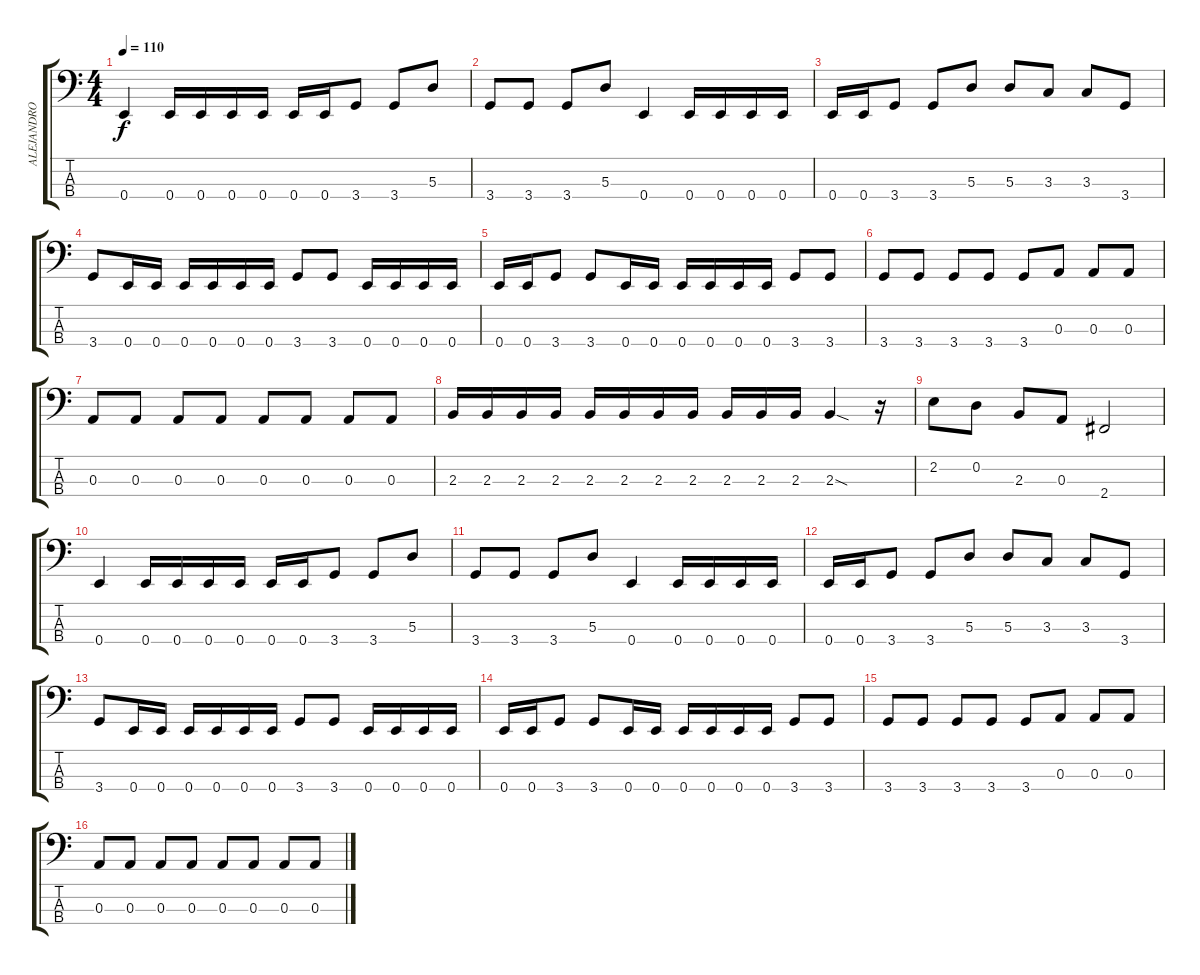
\track ("ALEJANDRO" "ALEJANDRO") {instrument electricbasspick}
\staff {score tabs}
\tuning (G2 D2 A1 E1) {hide}
\ts (4 4)
\tempo 110
\clef f4
\ks c
0.4.4{dy f instrument electricbasspick} 0.4.16 0.4.16 0.4.16 0.4.16 0.4.16 0.4.16 3.4.8 3.4.8 5.3.8 |
3.4.8 3.4.8 3.4.8 5.3.8 0.4.4 0.4.16 0.4.16 0.4.16 0.4.16 |
0.4.16 0.4.16 3.4.8 3.4.8 5.3.8 5.3.8 3.3.8 3.3.8 3.4.8 |
3.4.8 0.4.16 0.4.16 0.4.16 0.4.16 0.4.16 0.4.16 3.4.8 3.4.8 0.4.16 0.4.16 0.4.16 0.4.16 |
0.4.16 0.4.16 3.4.8 3.4.8 0.4.16 0.4.16 0.4.16 0.4.16 0.4.16 0.4.16 3.4.8 3.4.8 |
3.4.8 3.4.8 3.4.8 3.4.8 3.4.8 0.3.8 0.3.8 0.3.8 |
0.3.8 0.3.8 0.3.8 0.3.8 0.3.8 0.3.8 0.3.8 0.3.8 |
2.3.16 2.3.16 2.3.16 2.3.16 2.3.16 2.3.16 2.3.16 2.3.16 2.3.16 2.3.16 2.3.16 2.3{sod}.4 r.16 |
2.2.8 0.2.8 2.3.8 0.3.8 2.4.2 |
0.4.4 0.4.16 0.4.16 0.4.16 0.4.16 0.4.16 0.4.16 3.4.8 3.4.8 5.3.8 |
3.4.8 3.4.8 3.4.8 5.3.8 0.4.4 0.4.16 0.4.16 0.4.16 0.4.16 |
0.4.16 0.4.16 3.4.8 3.4.8 5.3.8 5.3.8 3.3.8 3.3.8 3.4.8 |
3.4.8 0.4.16 0.4.16 0.4.16 0.4.16 0.4.16 0.4.16 3.4.8 3.4.8 0.4.16 0.4.16 0.4.16 0.4.16 |
0.4.16 0.4.16 3.4.8 3.4.8 0.4.16 0.4.16 0.4.16 0.4.16 0.4.16 0.4.16 3.4.8 3.4.8 |
3.4.8 3.4.8 3.4.8 3.4.8 3.4.8 0.3.8 0.3.8 0.3.8 |
0.3.8 0.3.8 0.3.8 0.3.8 0.3.8 0.3.8 0.3.8 0.3.8
